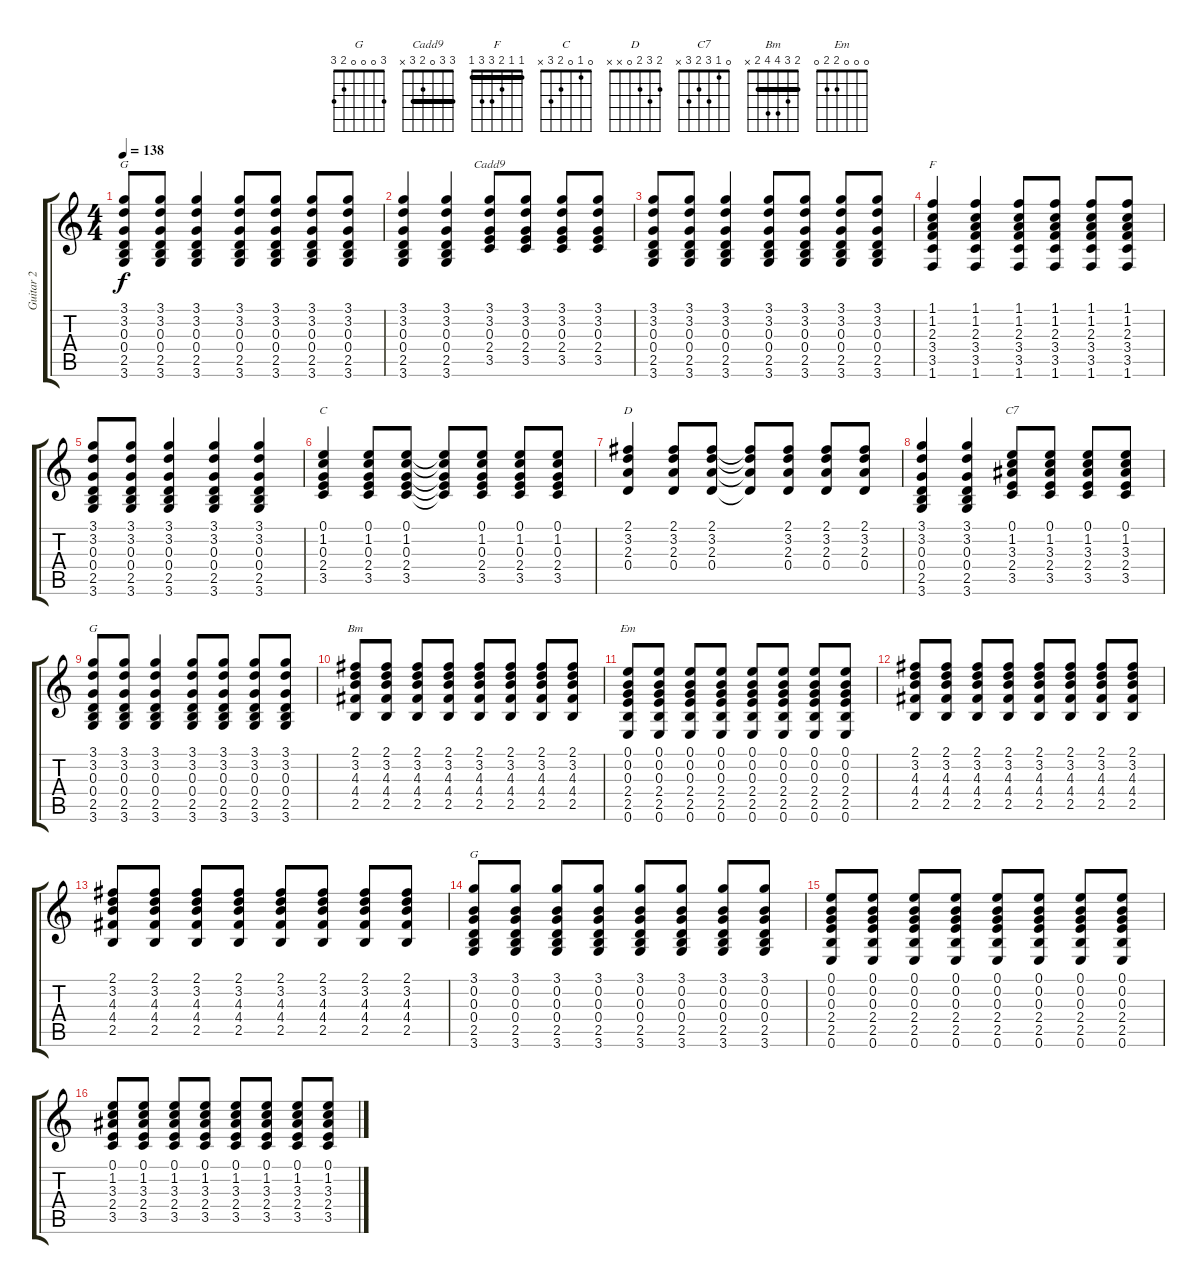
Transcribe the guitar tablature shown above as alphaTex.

\track ("Guitar 2" "Guitar 2") {instrument acousticguitarsteel}
\staff {score tabs}
\tuning (E4 B3 G3 D3 A2 E2) {hide}
\chord ("G" 3 3 0 0 2 3) {barre 3}
\chord ("Cadd9" 3 3 0 2 3 x) {barre 3}
\chord ("F" 1 1 2 3 3 1) {barre 1}
\chord ("C" 0 1 0 2 3 x)
\chord ("D" 2 3 2 0 x x)
\chord ("C7" 0 1 3 2 3 x)
\chord ("G" 3 3 0 0 2 3)
\chord ("Bm" 2 3 4 4 2 x) {barre 2}
\chord ("Em" 0 0 0 2 2 0)
\chord ("G" 3 0 0 0 2 3)
\ts (4 4)
\tempo 138
\clef g2
\ks c
(3.1 3.2 0.3 0.4 2.5 3.6).8{ch "G" dy f} (3.1 3.2 0.3 0.4 2.5 3.6).8 (3.1 3.2 0.3 0.4 2.5 3.6).4 (3.1 3.2 0.3 0.4 2.5 3.6).8 (3.1 3.2 0.3 0.4 2.5 3.6).8 (3.1 3.2 0.3 0.4 2.5 3.6).8 (3.1 3.2 0.3 0.4 2.5 3.6).8 |
(3.1 3.2 0.3 0.4 2.5 3.6).4 (3.1 3.2 0.3 0.4 2.5 3.6).4 (3.1 3.2 0.3 2.4 3.5).8{ch "Cadd9"} (3.1 3.2 0.3 2.4 3.5).8 (3.1 3.2 0.3 2.4 3.5).8 (3.1 3.2 0.3 2.4 3.5).8 |
(3.1 3.2 0.3 0.4 2.5 3.6).8 (3.1 3.2 0.3 0.4 2.5 3.6).8 (3.1 3.2 0.3 0.4 2.5 3.6).4 (3.1 3.2 0.3 0.4 2.5 3.6).8 (3.1 3.2 0.3 0.4 2.5 3.6).8 (3.1 3.2 0.3 0.4 2.5 3.6).8 (3.1 3.2 0.3 0.4 2.5 3.6).8 |
(1.1 1.2 2.3 3.4 3.5 1.6).4{ch "F"} (1.1 1.2 2.3 3.4 3.5 1.6).4 (1.1 1.2 2.3 3.4 3.5 1.6).8 (1.1 1.2 2.3 3.4 3.5 1.6).8 (1.1 1.2 2.3 3.4 3.5 1.6).8 (1.1 1.2 2.3 3.4 3.5 1.6).8 |
(3.1 3.2 0.3 0.4 2.5 3.6).8 (3.1 3.2 0.3 0.4 2.5 3.6).8 (3.1 3.2 0.3 0.4 2.5 3.6).4 (3.1 3.2 0.3 0.4 2.5 3.6).4 (3.1 3.2 0.3 0.4 2.5 3.6).4 |
(0.1 1.2 0.3 2.4 3.5).4{ch "C"} (0.1 1.2 0.3 2.4 3.5).8 (0.1 1.2 0.3 2.4 3.5).8 (0.1{t} 1.2{t} 0.3{t} 2.4{t} 3.5{t}).8 (0.1 1.2 0.3 2.4 3.5).8 (0.1 1.2 0.3 2.4 3.5).8 (0.1 1.2 0.3 2.4 3.5).8 |
(2.1 3.2 2.3 0.4).4{ch "D"} (2.1 3.2 2.3 0.4).8 (2.1 3.2 2.3 0.4).8 (2.1{t} 3.2{t} 2.3{t} 0.4{t}).8 (2.1 3.2 2.3 0.4).8 (2.1 3.2 2.3 0.4).8 (2.1 3.2 2.3 0.4).8 |
(3.1 3.2 0.3 0.4 2.5 3.6).4 (3.1 3.2 0.3 0.4 2.5 3.6).4 (0.1 1.2 3.3 2.4 3.5).8{ch "C7"} (0.1 1.2 3.3 2.4 3.5).8 (0.1 1.2 3.3 2.4 3.5).8 (0.1 1.2 3.3 2.4 3.5).8 |
(3.1 3.2 0.3 0.4 2.5 3.6).8{ch "G"} (3.1 3.2 0.3 0.4 2.5 3.6).8 (3.1 3.2 0.3 0.4 2.5 3.6).4 (3.1 3.2 0.3 0.4 2.5 3.6).8 (3.1 3.2 0.3 0.4 2.5 3.6).8 (3.1 3.2 0.3 0.4 2.5 3.6).8 (3.1 3.2 0.3 0.4 2.5 3.6).8 |
(2.1 3.2 4.3 4.4 2.5).8{ch "Bm"} (2.1 3.2 4.3 4.4 2.5).8 (2.1 3.2 4.3 4.4 2.5).8 (2.1 3.2 4.3 4.4 2.5).8 (2.1 3.2 4.3 4.4 2.5).8 (2.1 3.2 4.3 4.4 2.5).8 (2.1 3.2 4.3 4.4 2.5).8 (2.1 3.2 4.3 4.4 2.5).8 |
(0.1 0.2 0.3 2.4 2.5 0.6).8{ch "Em"} (0.1 0.2 0.3 2.4 2.5 0.6).8 (0.1 0.2 0.3 2.4 2.5 0.6).8 (0.1 0.2 0.3 2.4 2.5 0.6).8 (0.1 0.2 0.3 2.4 2.5 0.6).8 (0.1 0.2 0.3 2.4 2.5 0.6).8 (0.1 0.2 0.3 2.4 2.5 0.6).8 (0.1 0.2 0.3 2.4 2.5 0.6).8 |
(2.1 3.2 4.3 4.4 2.5).8 (2.1 3.2 4.3 4.4 2.5).8 (2.1 3.2 4.3 4.4 2.5).8 (2.1 3.2 4.3 4.4 2.5).8 (2.1 3.2 4.3 4.4 2.5).8 (2.1 3.2 4.3 4.4 2.5).8 (2.1 3.2 4.3 4.4 2.5).8 (2.1 3.2 4.3 4.4 2.5).8 |
(2.1 3.2 4.3 4.4 2.5).8 (2.1 3.2 4.3 4.4 2.5).8 (2.1 3.2 4.3 4.4 2.5).8 (2.1 3.2 4.3 4.4 2.5).8 (2.1 3.2 4.3 4.4 2.5).8 (2.1 3.2 4.3 4.4 2.5).8 (2.1 3.2 4.3 4.4 2.5).8 (2.1 3.2 4.3 4.4 2.5).8 |
(3.1 0.2 0.3 0.4 2.5 3.6).8{ch "G"} (3.1 0.2 0.3 0.4 2.5 3.6).8 (3.1 0.2 0.3 0.4 2.5 3.6).8 (3.1 0.2 0.3 0.4 2.5 3.6).8 (3.1 0.2 0.3 0.4 2.5 3.6).8 (3.1 0.2 0.3 0.4 2.5 3.6).8 (3.1 0.2 0.3 0.4 2.5 3.6).8 (3.1 0.2 0.3 0.4 2.5 3.6).8 |
(0.1 0.2 0.3 2.4 2.5 0.6).8 (0.1 0.2 0.3 2.4 2.5 0.6).8 (0.1 0.2 0.3 2.4 2.5 0.6).8 (0.1 0.2 0.3 2.4 2.5 0.6).8 (0.1 0.2 0.3 2.4 2.5 0.6).8 (0.1 0.2 0.3 2.4 2.5 0.6).8 (0.1 0.2 0.3 2.4 2.5 0.6).8 (0.1 0.2 0.3 2.4 2.5 0.6).8 |
(0.1 1.2 3.3 2.4 3.5).8 (0.1 1.2 3.3 2.4 3.5).8 (0.1 1.2 3.3 2.4 3.5).8 (0.1 1.2 3.3 2.4 3.5).8 (0.1 1.2 3.3 2.4 3.5).8 (0.1 1.2 3.3 2.4 3.5).8 (0.1 1.2 3.3 2.4 3.5).8 (0.1 1.2 3.3 2.4 3.5).8
